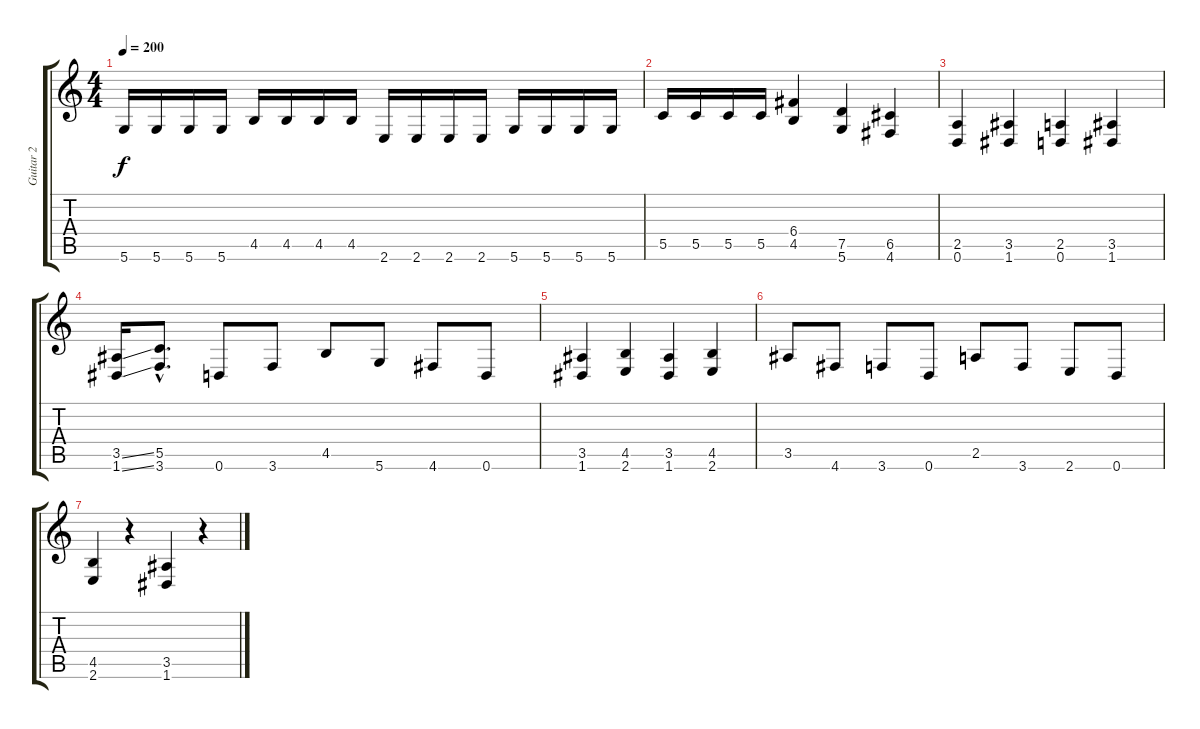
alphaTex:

\track ("Guitar 2" "Guitar 2") {instrument distortionguitar}
\staff {score tabs}
\tuning (D4 A3 F3 C3 G2 D2) {hide}
\ts (4 4)
\tempo 200
\clef g2
\ks c
5.6.16{dy f} 5.6.16 5.6.16 5.6.16 4.5.16 4.5.16 4.5.16 4.5.16 2.6.16 2.6.16 2.6.16 2.6.16 5.6.16 5.6.16 5.6.16 5.6.16 |
5.5.16 5.5.16 5.5.16 5.5.16 (6.4 4.5).4 (7.5 5.6).4 (6.5 4.6).4 |
(2.5 0.6).4 (3.5 1.6).4 (2.5 0.6).4 (3.5 1.6).4 |
(3.5{ss} 1.6{ss}).16 (5.5{hac} 3.6{hac}).8{d} 0.6.8 3.6.8 4.5.8 5.6.8 4.6.8 0.6.8 |
(3.5 1.6).4 (4.5 2.6).4 (3.5 1.6).4 (4.5 2.6).4 |
3.5.8 4.6.8 3.6.8 0.6.8 2.5.8 3.6.8 2.6.8 0.6.8 |
(4.5 2.6).4 r.4 (3.5 1.6).4 r.4
